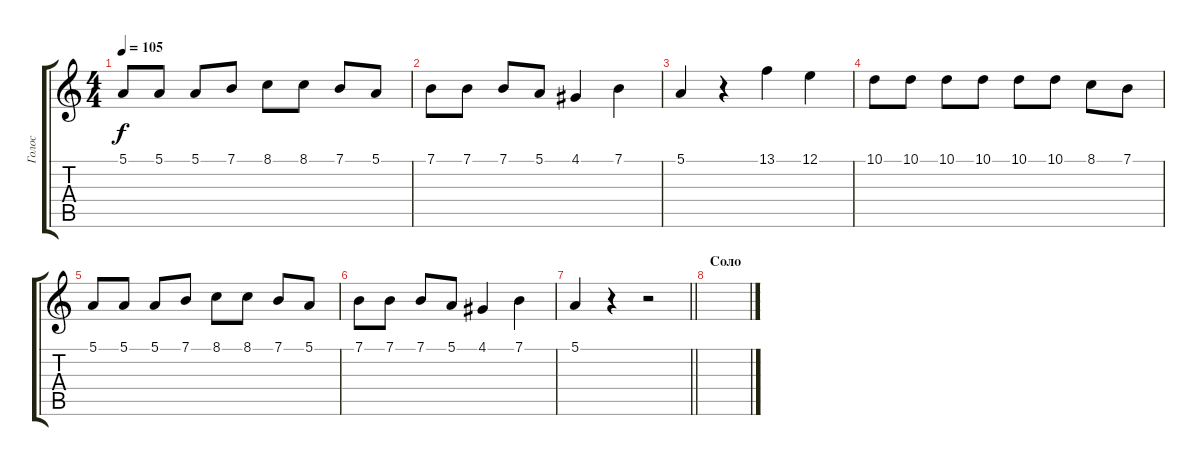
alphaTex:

\track ("Голос" "Голос") {instrument sitar}
\staff {score tabs}
\tuning (E4 B3 G3 D3 A2 E2) {hide}
\ts (4 4)
\tempo 105
\clef g2
\ks aminor
5.1.8{dy f} 5.1.8 5.1.8 7.1.8 8.1.8 8.1.8 7.1.8 5.1.8 |
7.1.8 7.1.8 7.1.8 5.1.8 4.1.4 7.1.4 |
5.1.4 r.4 13.1.4 12.1.4 |
10.1.8 10.1.8 10.1.8 10.1.8 10.1.8 10.1.8 8.1.8 7.1.8 |
5.1.8 5.1.8 5.1.8 7.1.8 8.1.8 8.1.8 7.1.8 5.1.8 |
7.1.8 7.1.8 7.1.8 5.1.8 4.1.4 7.1.4 |
\barLineRight lightlight
5.1.4 r.4 r.2 |
\section ("" "Соло")
